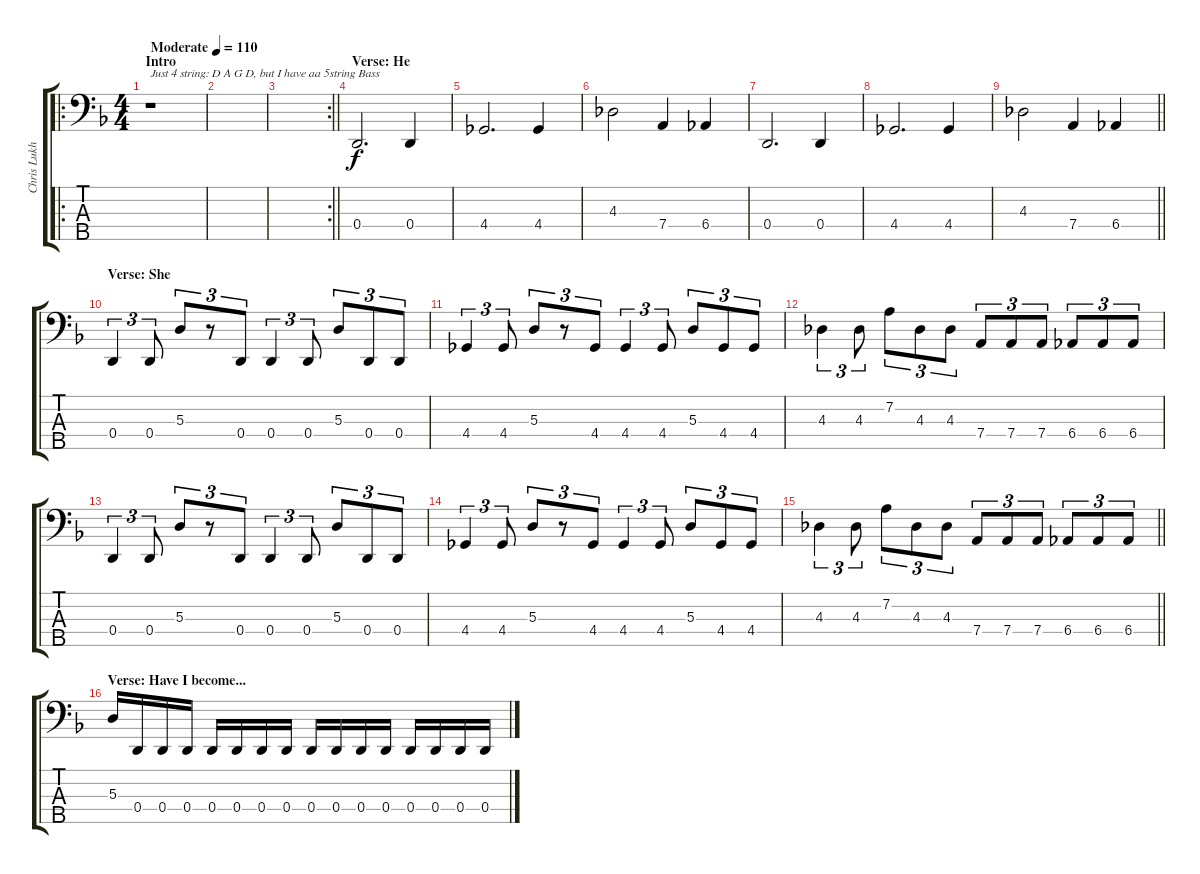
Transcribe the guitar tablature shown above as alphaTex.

\track ("Chris Lukhaup " "Chris Lukh") {instrument electricbassfinger}
\staff {score tabs}
\tuning (G2 D2 A1 D1 B0) {hide}
\ro
\ts (4 4)
\section ("" "Intro")
\tempo (110 "Moderate")
\clef f4
\ks f
r.1{txt "Just 4 string: D A G D, but I have aa 5string Bass" dy f instrument electricbassfinger} |
|
\rc 2
\barLineRight lightlight
|
\section ("" "Verse: He")
0.4.2{d} 0.4.4 |
4.4.2{d} 4.4.4 |
4.3.2 7.4.4 6.4.4 |
0.4.2{d} 0.4.4 |
4.4.2{d} 4.4.4 |
\barLineRight lightlight
4.3.2 7.4.4 6.4.4 |
\section ("" "Verse: She")
0.4.4{tu (3 2)} 0.4.8{tu (3 2)} 5.3.8{tu (3 2)} r.8{tu (3 2)} 0.4.8{tu (3 2)} 0.4.4{tu (3 2)} 0.4.8{tu (3 2)} 5.3.8{tu (3 2)} 0.4.8{tu (3 2)} 0.4.8{tu (3 2)} |
4.4.4{tu (3 2)} 4.4.8{tu (3 2)} 5.3.8{tu (3 2)} r.8{tu (3 2)} 4.4.8{tu (3 2)} 4.4.4{tu (3 2)} 4.4.8{tu (3 2)} 5.3.8{tu (3 2)} 4.4.8{tu (3 2)} 4.4.8{tu (3 2)} |
4.3.4{tu (3 2)} 4.3.8{tu (3 2)} 7.2.8{tu (3 2)} 4.3.8{tu (3 2)} 4.3.8{tu (3 2)} 7.4.8{tu (3 2)} 7.4.8{tu (3 2)} 7.4.8{tu (3 2)} 6.4.8{tu (3 2)} 6.4.8{tu (3 2)} 6.4.8{tu (3 2)} |
0.4.4{tu (3 2)} 0.4.8{tu (3 2)} 5.3.8{tu (3 2)} r.8{tu (3 2)} 0.4.8{tu (3 2)} 0.4.4{tu (3 2)} 0.4.8{tu (3 2)} 5.3.8{tu (3 2)} 0.4.8{tu (3 2)} 0.4.8{tu (3 2)} |
4.4.4{tu (3 2)} 4.4.8{tu (3 2)} 5.3.8{tu (3 2)} r.8{tu (3 2)} 4.4.8{tu (3 2)} 4.4.4{tu (3 2)} 4.4.8{tu (3 2)} 5.3.8{tu (3 2)} 4.4.8{tu (3 2)} 4.4.8{tu (3 2)} |
\barLineRight lightlight
4.3.4{tu (3 2)} 4.3.8{tu (3 2)} 7.2.8{tu (3 2)} 4.3.8{tu (3 2)} 4.3.8{tu (3 2)} 7.4.8{tu (3 2)} 7.4.8{tu (3 2)} 7.4.8{tu (3 2)} 6.4.8{tu (3 2)} 6.4.8{tu (3 2)} 6.4.8{tu (3 2)} |
\section ("" "Verse: Have I become...")
5.3.16 0.4.16 0.4.16 0.4.16 0.4.16 0.4.16 0.4.16 0.4.16 0.4.16 0.4.16 0.4.16 0.4.16 0.4.16 0.4.16 0.4.16 0.4.16
